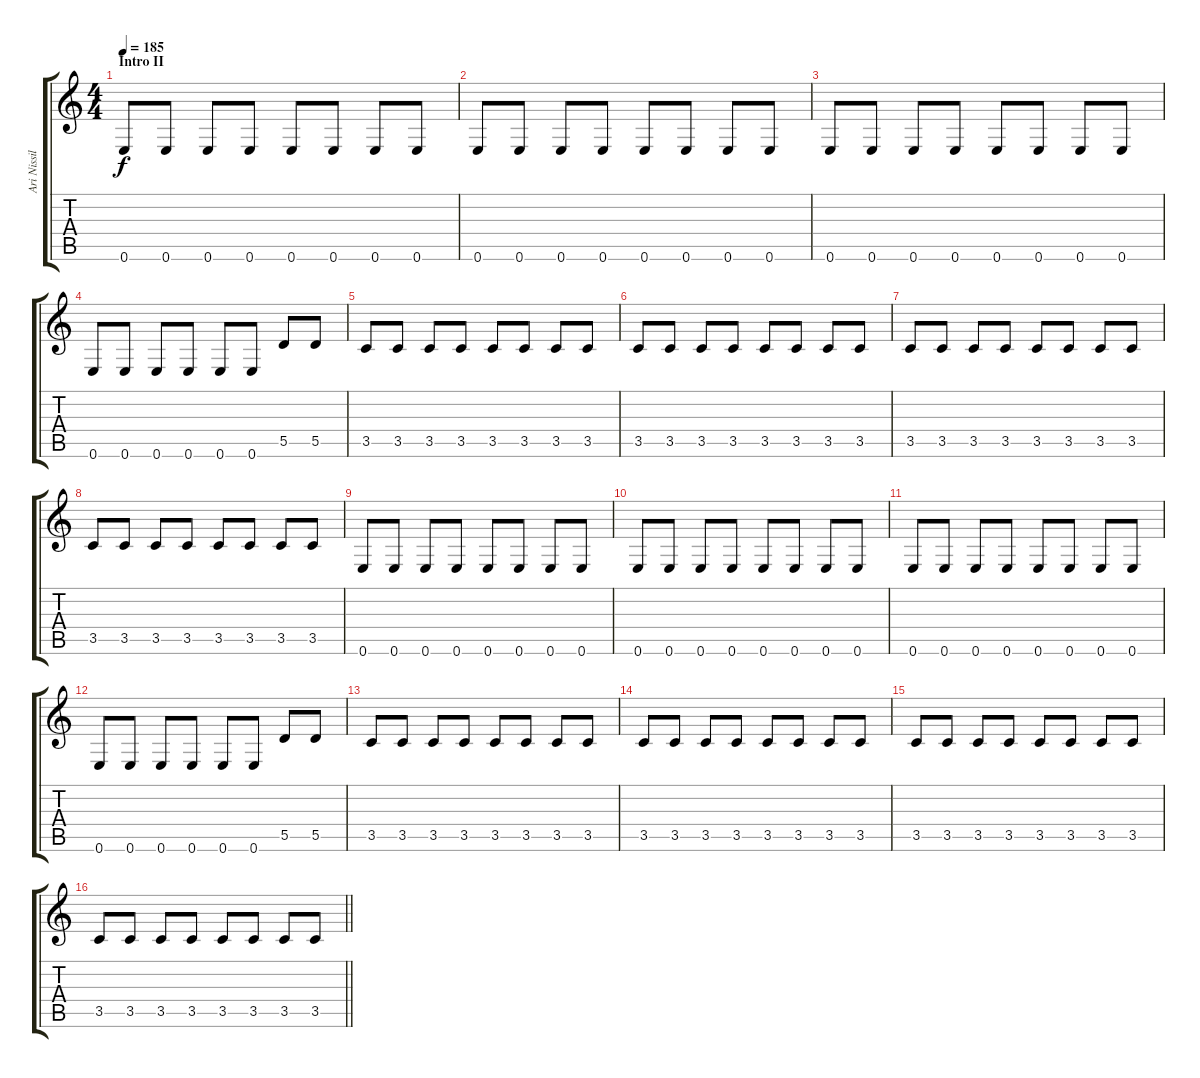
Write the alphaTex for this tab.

\track ("Ari Nissilä '' WarTechs ''" "Ari Nissil") {instrument distortionguitar}
\staff {score tabs}
\tuning (E4 B3 G3 D3 A2 E2) {hide}
\ts (4 4)
\section ("" "Intro II")
\tempo 185
\clef g2
\ks c
0.6.8{dy f} 0.6.8 0.6.8 0.6.8 0.6.8 0.6.8 0.6.8 0.6.8 |
0.6.8 0.6.8 0.6.8 0.6.8 0.6.8 0.6.8 0.6.8 0.6.8 |
0.6.8 0.6.8 0.6.8 0.6.8 0.6.8 0.6.8 0.6.8 0.6.8 |
0.6.8 0.6.8 0.6.8 0.6.8 0.6.8 0.6.8 5.5.8 5.5.8 |
3.5.8 3.5.8 3.5.8 3.5.8 3.5.8 3.5.8 3.5.8 3.5.8 |
3.5.8 3.5.8 3.5.8 3.5.8 3.5.8 3.5.8 3.5.8 3.5.8 |
3.5.8 3.5.8 3.5.8 3.5.8 3.5.8 3.5.8 3.5.8 3.5.8 |
3.5.8 3.5.8 3.5.8 3.5.8 3.5.8 3.5.8 3.5.8 3.5.8 |
0.6.8 0.6.8 0.6.8 0.6.8 0.6.8 0.6.8 0.6.8 0.6.8 |
0.6.8 0.6.8 0.6.8 0.6.8 0.6.8 0.6.8 0.6.8 0.6.8 |
0.6.8 0.6.8 0.6.8 0.6.8 0.6.8 0.6.8 0.6.8 0.6.8 |
0.6.8 0.6.8 0.6.8 0.6.8 0.6.8 0.6.8 5.5.8 5.5.8 |
3.5.8 3.5.8 3.5.8 3.5.8 3.5.8 3.5.8 3.5.8 3.5.8 |
3.5.8 3.5.8 3.5.8 3.5.8 3.5.8 3.5.8 3.5.8 3.5.8 |
3.5.8 3.5.8 3.5.8 3.5.8 3.5.8 3.5.8 3.5.8 3.5.8 |
\barLineRight lightlight
3.5.8 3.5.8 3.5.8 3.5.8 3.5.8 3.5.8 3.5.8 3.5.8
